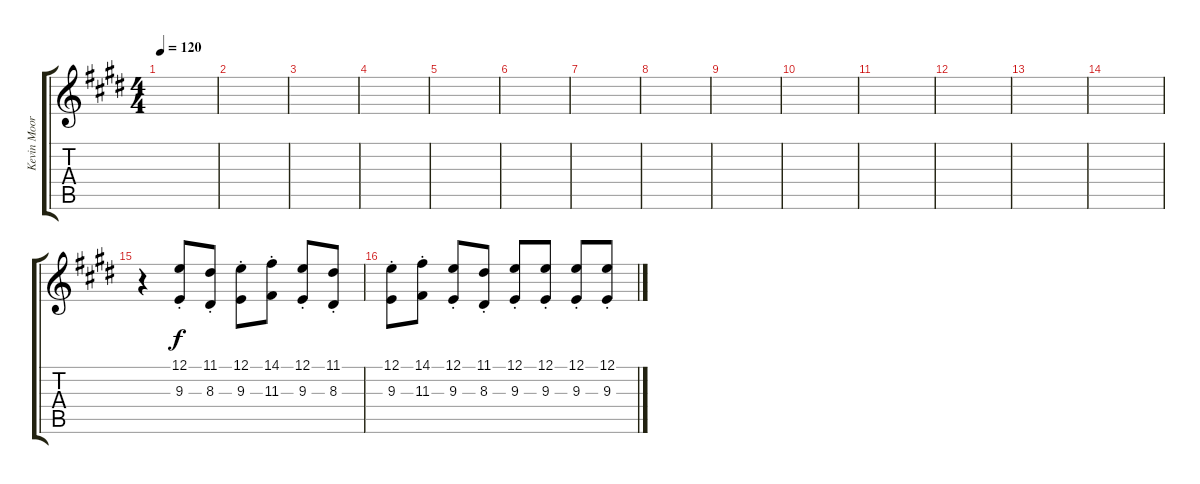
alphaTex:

\track ("Kevin Moore Lead Keyboards" "Kevin Moor") {instrument lead2sawtooth}
\staff {score tabs}
\tuning (E4 B3 G3 D3 A2 E2) {hide}
\ts (4 4)
\tempo 120
\clef g2
\ks e
|
|
|
|
|
|
|
|
\section ("" "")
|
|
|
|
|
|
r.4{volume 10 instrument stringensemble1} (12.1{st} 9.3).8 (11.1{st} 8.3).8 (12.1{st} 9.3).8 (14.1{st} 11.3).8 (12.1{st} 9.3).8 (11.1{st} 8.3).8 |
(12.1{st} 9.3).8 (14.1{st} 11.3).8 (12.1{st} 9.3).8 (11.1{st} 8.3).8 (12.1{st} 9.3).8 (12.1{st} 9.3).8 (12.1{st} 9.3).8 (12.1{st} 9.3).8
